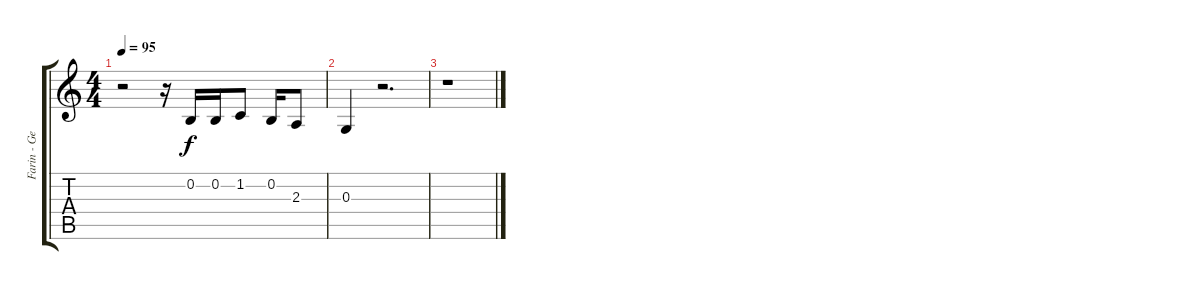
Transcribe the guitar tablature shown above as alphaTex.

\track ("Farin - Gesang" "Farin - Ge") {instrument oboe}
\staff {score tabs}
\tuning (E4 B3 G3 D3 A2 E2) {hide}
\ts (4 4)
\tempo 95
\clef g2
\ks c
r.2{dy f} r.16 0.2.16 0.2.16 1.2.8 0.2.16 2.3.8 |
0.3.4 r.2{d} |
r.1
